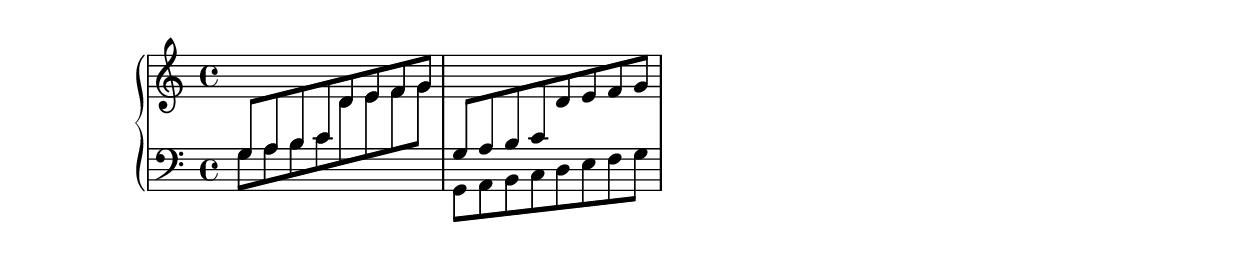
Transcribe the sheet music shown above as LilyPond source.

\header {
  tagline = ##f
}

\score
{
  \new PianoStaff
  <<
    \new Staff = "up" {
      <<
        \set Timing.beamExceptions = #'()
        \set Timing.beatStructure = #'(4)
        \new Voice {
          \voiceOne
          \autochange
          \relative c' {
            g8 a b c d e f g
            g,8 a b c d e f g
          }
        }

        \new Voice {
          \voiceTwo
          \autochange
          \relative c' {
            g8 a b c d e f g
            g,,8 a b c d e f g
          }
        }
      >>
    }

    \new Staff = "down" {
      \clef bass
    }
  >>
}
